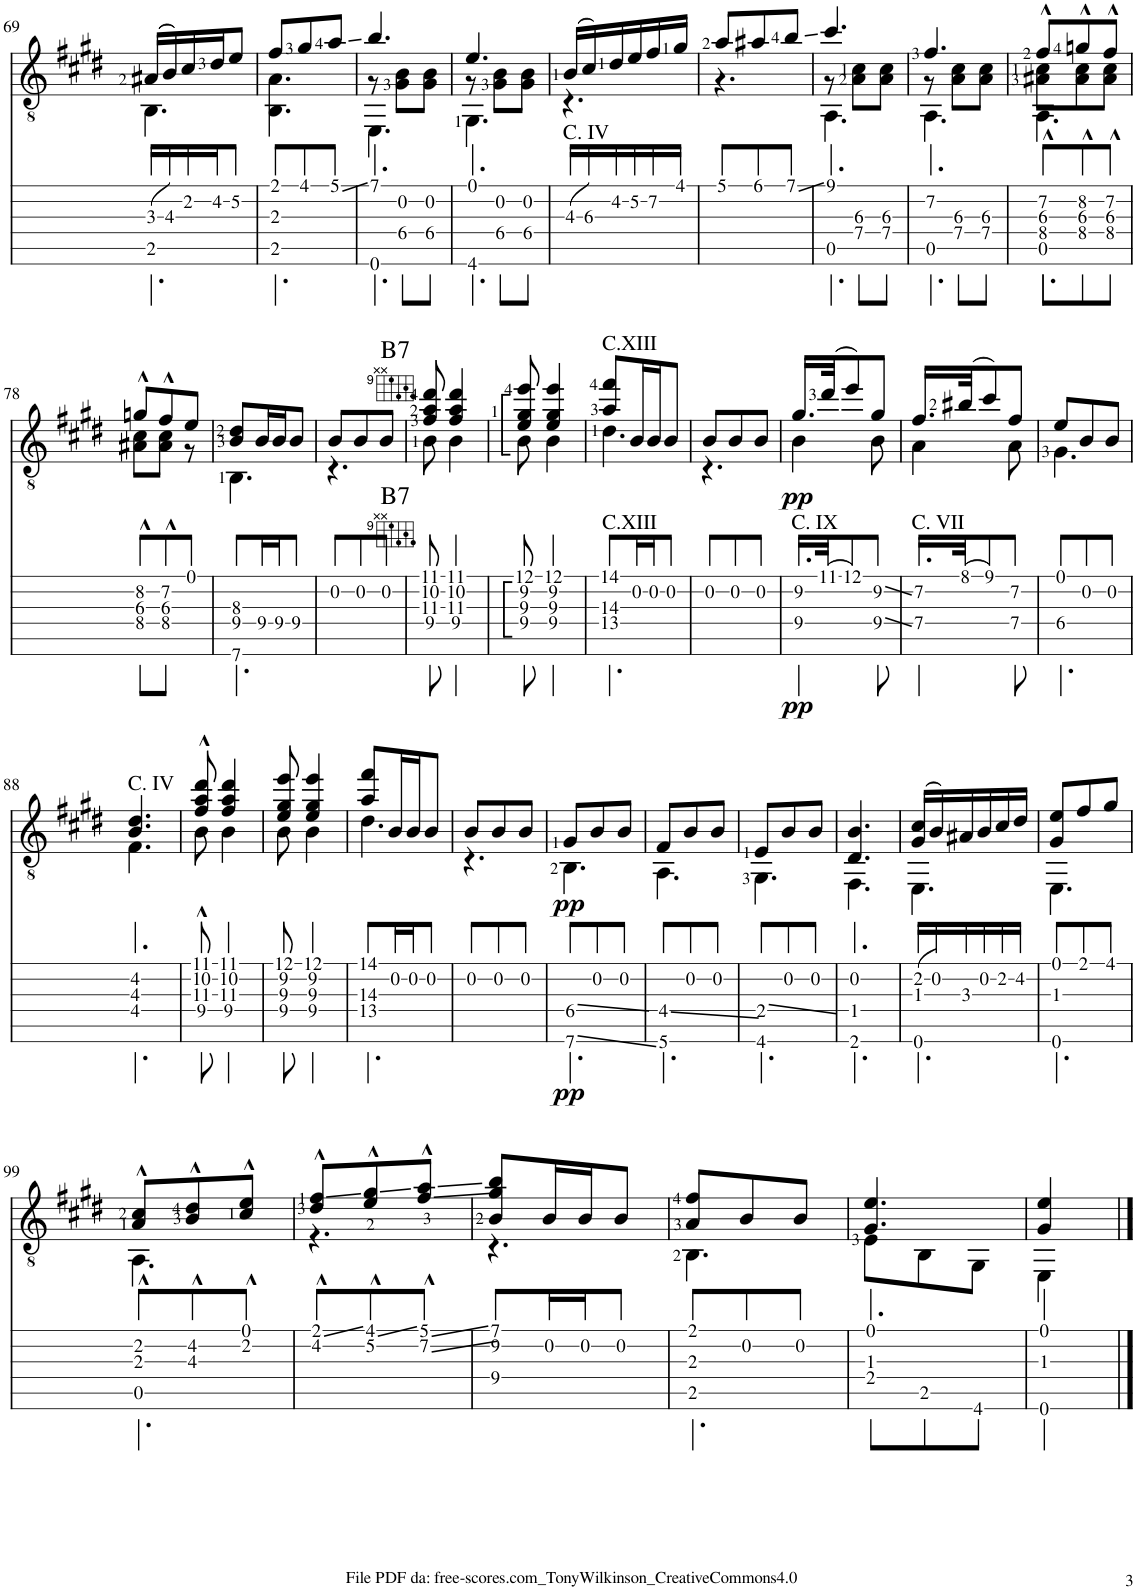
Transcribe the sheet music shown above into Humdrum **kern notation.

**kern	**dynam	**harte	**kern	**dynam	**harte
*part2	*part2	*part2	*part1	*part1	*part1
*staff2	*staff2	*	*staff1	*staff1	*
*I"Chitarra classica (Intavolatura)	*	*	*I"Guitar	*	*
!!LO:PB:g=z
*	*	*	*clefGv2	*	*
*k[f#c#g#d#]	*	*	*k[f#c#g#d#]	*	*
*M3/8	*	*	*M3/8	*	*
=69	=69	=69	=69	=69	=69
*^	*	*	*^	*	*
(16A#X/LL	4.BB\	.	.	(16A#X/LL	4.BB\	.	.
16B/)	.	.	.	16B/)	.	.	.
16c#/	.	.	.	16c#/	.	.	.
16d#/J	.	.	.	16d#/J	.	.	.
8e/J	.	.	.	8e/J	.	.	.
=70	=70	=70	=70	=70	=70	=70	=70
8f#/L	4.BB\ 4.A\	.	.	8f#/L	4.BB\ 4.A\	.	.
8g#/	.	.	.	8g#/	.	.	.
8a/J	.	.	.	8a/J	.	.	.
=71	=71	=71	=71	=71	=71	=71	=71
*	*^	*	*	*	*^	*	*
4.b/	8r	4.EE\	.	.	4.b/	8r	4.EE\	.	.
.	8G#\ 8B\L	.	.	.	.	8G#\ 8B\L	.	.	.
.	8G#\ 8B\J	.	.	.	.	8G#\ 8B\J	.	.	.
=72	=72	=72	=72	=72	=72	=72	=72	=72	=72
4.e/	8r	4.GG#\	.	.	4.e/	8r	4.GG#\	.	.
.	8G#\ 8B\L	.	.	.	.	8G#\ 8B\L	.	.	.
.	8G#\ 8B\J	.	.	.	.	8G#\ 8B\J	.	.	.
*	*v	*v	*	*	*	*	*	*	*
*	*	*	*	*	*v	*v	*	*
=73	=73	=73	=73	=73	=73	=73	=73
!LO:TX:a:t=C. IV	!	!	!	!	!	!	!
(16B/LL	4.r	.	.	(16B/LL	4.r	.	.
16c#/)	.	.	.	16c#/)	.	.	.
16d#/	.	.	.	16d#/	.	.	.
16e/	.	.	.	16e/	.	.	.
16f#/	.	.	.	16f#/	.	.	.
16g#/JJ	.	.	.	16g#/JJ	.	.	.
=74	=74	=74	=74	=74	=74	=74	=74
8a/L	4.r	.	.	8a/L	4.r	.	.
8a#X/	.	.	.	8a#X/	.	.	.
8b/J	.	.	.	8b/J	.	.	.
=75	=75	=75	=75	=75	=75	=75	=75
*	*^	*	*	*	*^	*	*
4.cc#/	8r	4.AA\	.	.	4.cc#/	8r	4.AA\	.	.
.	8A\ 8c#\L	.	.	.	.	8A\ 8c#\L	.	.	.
.	8A\ 8c#\J	.	.	.	.	8A\ 8c#\J	.	.	.
=76	=76	=76	=76	=76	=76	=76	=76	=76	=76
4.f#/	8r	4.AA\	.	.	4.f#/	8r	4.AA\	.	.
.	8A\ 8c#\L	.	.	.	.	8A\ 8c#\L	.	.	.
.	8A\ 8c#\J	.	.	.	.	8A\ 8c#\J	.	.	.
=77	=77	=77	=77	=77	=77	=77	=77	=77	=77
8f#^^/L	8A#X\ 8c#\L	4.AA\	.	.	8f#^^/L	8A#X\ 8c#\L	4.AA\	.	.
8gn^^/	8A#\ 8c#\	.	.	.	8gn^^/	8A#\ 8c#\	.	.	.
8f#^^/J	8A#\ 8c#\J	.	.	.	8f#^^/J	8A#\ 8c#\J	.	.	.
*	*v	*v	*	*	*	*	*	*	*
*	*	*	*	*	*v	*v	*	*
!!LO:LB:g=z
=78	=78	=78	=78	=78	=78	=78	=78
8gn^^/L	8A#X\ 8c#\L	.	.	8gn^^/L	8A#X\ 8c#\L	.	.
8f#^^/	8A#\ 8c#\J	.	.	8f#^^/	8A#\ 8c#\J	.	.
8e/J	8r	.	.	8e/J	8r	.	.
=79	=79	=79	=79	=79	=79	=79	=79
8B/ 8d#/L	4.BB\	.	.	8B/ 8d#/L	4.BB\	.	.
16B/L	.	.	.	16B/L	.	.	.
16B/J	.	.	.	16B/J	.	.	.
8B/J	.	.	.	8B/J	.	.	.
=80	=80	=80	=80	=80	=80	=80	=80
8B/L	4.r	.	.	8B/L	4.r	.	.
8B/	.	.	.	8B/	.	.	.
8B/J	.	.	.	8B/J	.	.	.
=81	=81	=81	=81	=81	=81	=81	=81
!	!	!	!LO:H:kt=7	!	!	!	!LO:H:kt=7
8f#/ 8a/ 8dd#/	8B\	.	B:7	8f#/ 8a/ 8dd#/	8B\	.	B:7
4f#/ 4a/ 4dd#/	4B\	.	.	4f#/ 4a/ 4dd#/	4B\	.	.
=82	=82	=82	=82	=82	=82	=82	=82
8e/:: 8g#/:: 8ee/::	8B\	.	.	8e/:: 8g#/:: 8ee/::	8B\	.	.
4e/ 4g#/ 4ee/	4B\	.	.	4e/ 4g#/ 4ee/	4B\	.	.
=83	=83	=83	=83	=83	=83	=83	=83
!	!	!	!	!LO:TX:a:t=C.XIII	!	!	!
!LO:TX:a:t=C.XIII	!	!	!	!	!	!	!
8a/ 8ff#/L	4.d#\	.	.	8a/ 8ff#/L	4.d#\	.	.
16B/L	.	.	.	16B/L	.	.	.
16B/J	.	.	.	16B/J	.	.	.
8B/J	.	.	.	8B/J	.	.	.
=84	=84	=84	=84	=84	=84	=84	=84
8B/L	4.r	.	.	8B/L	4.r	.	.
8B/	.	.	.	8B/	.	.	.
8B/J	.	.	.	8B/J	.	.	.
=85	=85	=85	=85	=85	=85	=85	=85
!LO:TX:a:t=C. IX	!	!	!	!	!	!	!
!	!	!LO:DY:b	!	!	!	!LO:DY:b	!
16.g#/LL	4B\	pp	.	16.g#/LL	4B\	pp	.
(32dd#/JK	.	.	.	(32dd#/JK	.	.	.
8ee/)	.	.	.	8ee/)	.	.	.
8g#/J	8B\	.	.	8g#/J	8B\	.	.
=86	=86	=86	=86	=86	=86	=86	=86
!LO:TX:a:t=C. VII	!	!	!	!	!	!	!
16.f#/LL	4A\	.	.	16.f#/LL	4A\	.	.
(32b#X/JK	.	.	.	(32b#X/JK	.	.	.
8cc#/)	.	.	.	8cc#/)	.	.	.
8f#/J	8A\	.	.	8f#/J	8A\	.	.
=87	=87	=87	=87	=87	=87	=87	=87
8e/L	4.G#\	.	.	8e/L	4.G#\	.	.
8B/	.	.	.	8B/	.	.	.
8B/J	.	.	.	8B/J	.	.	.
!!LO:LB:g=z	!!
=88	=88	=88	=88	=88	=88	=88	=88
!	!	!	!	!LO:TX:a:t=C. IV	!	!	!
4.B/ 4.d#/	4.F#\	.	.	4.B/ 4.d#/	4.F#\	.	.
=89	=89	=89	=89	=89	=89	=89	=89
8f#/^^ 8a/^^ 8dd#/^^	8B\	.	.	8f#/^^ 8a/^^ 8dd#/^^	8B\	.	.
4f#/ 4a/ 4dd#/	4B\	.	.	4f#/ 4a/ 4dd#/	4B\	.	.
=90	=90	=90	=90	=90	=90	=90	=90
8e/ 8g#/ 8ee/	8B\	.	.	8e/ 8g#/ 8ee/	8B\	.	.
4e/ 4g#/ 4ee/	4B\	.	.	4e/ 4g#/ 4ee/	4B\	.	.
=91	=91	=91	=91	=91	=91	=91	=91
8a/ 8ff#/L	4.d#\	.	.	8a/ 8ff#/L	4.d#\	.	.
16B/L	.	.	.	16B/L	.	.	.
16B/J	.	.	.	16B/J	.	.	.
8B/J	.	.	.	8B/J	.	.	.
=92	=92	=92	=92	=92	=92	=92	=92
8B/L	4.r	.	.	8B/L	4.r	.	.
8B/	.	.	.	8B/	.	.	.
8B/J	.	.	.	8B/J	.	.	.
=93	=93	=93	=93	=93	=93	=93	=93
!	!	!LO:DY:b	!	!	!	!LO:DY:b	!
8G#/L	4.BB\	pp	.	8G#/L	4.BB\	pp	.
8B/	.	.	.	8B/	.	.	.
8B/J	.	.	.	8B/J	.	.	.
=94	=94	=94	=94	=94	=94	=94	=94
8F#/L	4.AA\	.	.	8F#/L	4.AA\	.	.
8B/	.	.	.	8B/	.	.	.
8B/J	.	.	.	8B/J	.	.	.
=95	=95	=95	=95	=95	=95	=95	=95
8E/L	4.GG#\	.	.	8E/L	4.GG#\	.	.
8B/	.	.	.	8B/	.	.	.
8B/J	.	.	.	8B/J	.	.	.
=96	=96	=96	=96	=96	=96	=96	=96
4.D#/ 4.B/	4.FF#\	.	.	4.D#/ 4.B/	4.FF#\	.	.
=97	=97	=97	=97	=97	=97	=97	=97
(16G#/ 16c#/LL	4.EE\	.	.	(16G#/ 16c#/LL	4.EE\	.	.
16B/)	.	.	.	16B/)	.	.	.
16A#X/	.	.	.	16A#X/	.	.	.
16B/	.	.	.	16B/	.	.	.
16c#/	.	.	.	16c#/	.	.	.
16d#/JJ	.	.	.	16d#/JJ	.	.	.
=98	=98	=98	=98	=98	=98	=98	=98
8G#/ 8e/L	4.EE\	.	.	8G#/ 8e/L	4.EE\	.	.
8f#/	.	.	.	8f#/	.	.	.
8g#/J	.	.	.	8g#/J	.	.	.
!!LO:LB:g=z	!!
=99	=99	=99	=99	=99	=99	=99	=99
8A/^^ 8c#/^^L	4.AA\	.	.	8A/^^ 8c#/^^L	4.AA\	.	.
8B/^^ 8d#/^^	.	.	.	8B/^^ 8d#/^^	.	.	.
8c#/^^ 8e/^^J	.	.	.	8c#/^^ 8e/^^J	.	.	.
=100	=100	=100	=100	=100	=100	=100	=100
8d#/^^ 8f#/^^L	4.r	.	.	8d#/^^ 8f#/^^L	4.r	.	.
8e/^^ 8g#/^^	.	.	.	8e/^^ 8g#/^^	.	.	.
8f#/^^ 8a/^^J	.	.	.	8f#/^^ 8a/^^J	.	.	.
=101	=101	=101	=101	=101	=101	=101	=101
8B/ 8g#/ 8b/L	4.r	.	.	8B/ 8g#/ 8b/L	4.r	.	.
16B/L	.	.	.	16B/L	.	.	.
16B/J	.	.	.	16B/J	.	.	.
8B/J	.	.	.	8B/J	.	.	.
=102	=102	=102	=102	=102	=102	=102	=102
8A/ 8f#/L	4.BB\	.	.	8A/ 8f#/L	4.BB\	.	.
8B/	.	.	.	8B/	.	.	.
8B/J	.	.	.	8B/J	.	.	.
=103	=103	=103	=103	=103	=103	=103	=103
4.G#/ 4.e/	8E\L	.	.	4.G#/ 4.e/	8E\L	.	.
.	8BB\	.	.	.	8BB\	.	.
.	8GG#\J	.	.	.	8GG#\J	.	.
=104	=104	=104	=104	=104	=104	=104	=104
4G#/ 4e/	4EE\	.	.	4G#/ 4e/	4EE\	.	.
*v	*v	*	*	*	*	*	*
*	*	*	*v	*v	*	*
==	==	==	==	==	==
*-	*-	*-	*-	*-	*-
